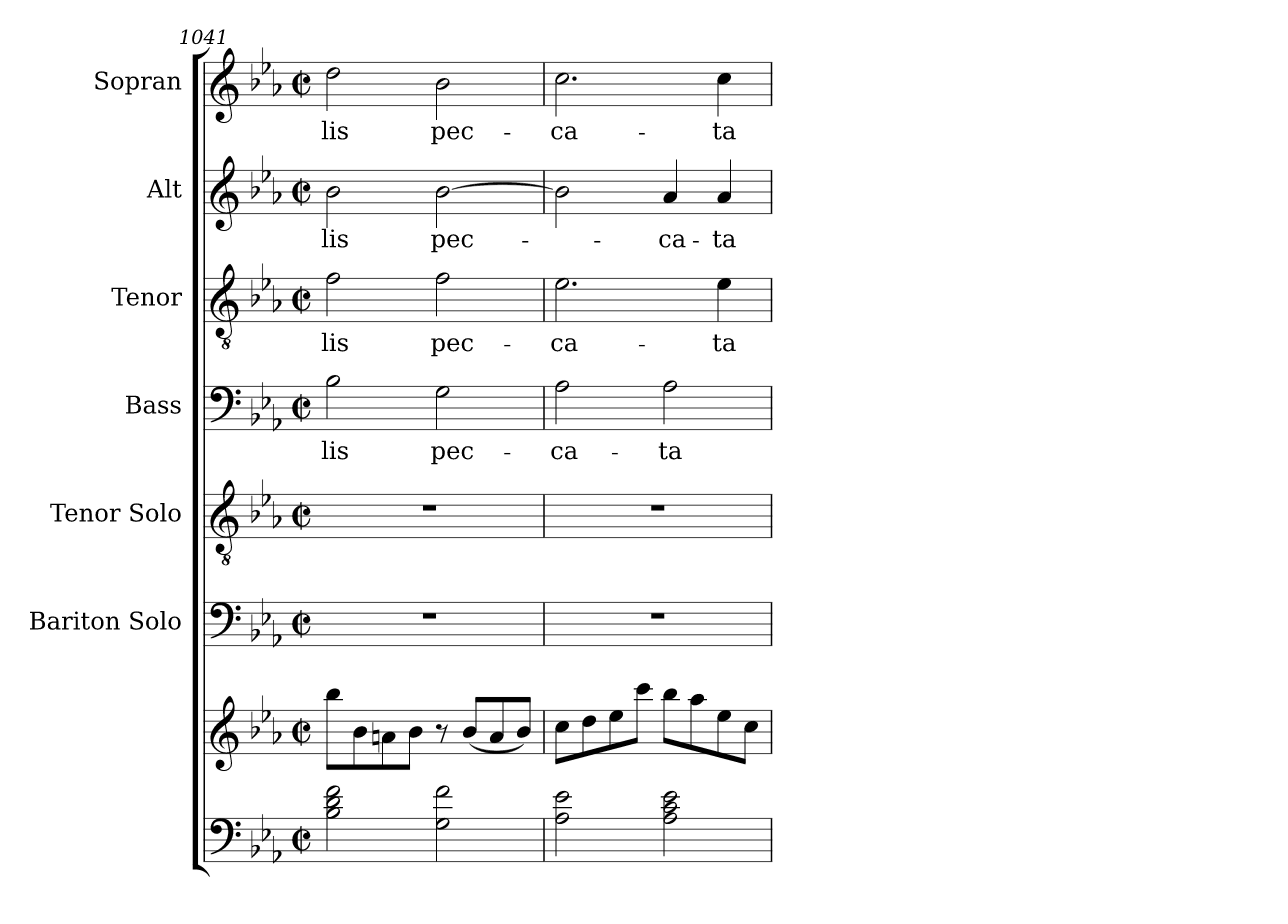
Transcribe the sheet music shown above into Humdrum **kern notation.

**kern	**kern	**kern	**kern	**kern	**text	**kern	**text	**kern	**text	**kern	**text
*part7	*part7	*part6	*part5	*part4	*part4	*part3	*part3	*part2	*part2	*part1	*part1
*staff8	*staff7	*staff6	*staff5	*staff4	*staff4	*staff3	*staff3	*staff2	*staff2	*staff1	*staff1
*	*	*I"Bariton Solo	*I"Tenor Solo	*I"Bass	*	*I"Tenor	*	*I"Alt	*	*I"Sopran	*
*	*	*	*	*I'B.	*	*I'T.	*	*I'A.	*	*I'S.	*
*clefF4	*clefG2	*clefF4	*clefGv2	*clefF4	*	*clefGv2	*	*clefG2	*	*clefG2	*
*k[b-e-a-]	*k[b-e-a-]	*k[b-e-a-]	*k[b-e-a-]	*k[b-e-a-]	*	*k[b-e-a-]	*	*k[b-e-a-]	*	*k[b-e-a-]	*
*E-:	*E-:	*E-:	*E-:	*E-:	*	*E-:	*	*E-:	*	*E-:	*
*M2/2	*M2/2	*M2/2	*M2/2	*M2/2	*	*M2/2	*	*M2/2	*	*M2/2	*
*met(c|)	*met(c|)	*met(c|)	*met(c|)	*met(c|)	*	*met(c|)	*	*met(c|)	*	*met(c|)	*
=1041	=1041	=1041	=1041	=1041	=1041	=1041	=1041	=1041	=1041	=1041	=1041
!	!	!	!	!	!LO:LY:b	!	!LO:LY:b	!	!LO:LY:b	!	!LO:LY:b
2B-\ 2d\ 2f\	8bb-\L	1r	1r	2B-\	-lis	2f\	-lis	2b-\	-lis	2dd\	-lis
.	8b-\	.	.	.	.	.	.	.	.	.	.
.	8an\	.	.	.	.	.	.	.	.	.	.
.	8b-\J	.	.	.	.	.	.	.	.	.	.
!	!	!	!	!	!LO:LY:b	!	!LO:LY:b	!	!LO:LY:b	!	!LO:LY:b
2G\ 2f\	8r	.	.	2G\	pec-	2f\	pec-	[2b-\	pec-	2b-\	pec-
.	(<8b-/L	.	.	.	.	.	.	.	.	.	.
.	8a/	.	.	.	.	.	.	.	.	.	.
.	8b-/J)	.	.	.	.	.	.	.	.	.	.
=1042	=1042	=1042	=1042	=1042	=1042	=1042	=1042	=1042	=1042	=1042	=1042
!	!	!	!	!	!LO:LY:b	!	!LO:LY:b	!	!	!	!LO:LY:b
2A-\ 2e-\	8cc\L	1r	1r	2A-\	-ca-	2.e-\	-ca-	2b-\]	.	2.cc\	-ca-
.	8dd\	.	.	.	.	.	.	.	.	.	.
.	8ee-\	.	.	.	.	.	.	.	.	.	.
.	8ccc\J	.	.	.	.	.	.	.	.	.	.
!	!	!	!	!	!LO:LY:b	!	!	!	!LO:LY:b	!	!
2A-\ 2c\ 2e-\	8bb-\L	.	.	2A-\	-ta	.	.	4a-/	-ca-	.	.
.	8aa-\	.	.	.	.	.	.	.	.	.	.
!	!	!	!	!	!	!	!LO:LY:b	!	!LO:LY:b	!	!LO:LY:b
.	8ee-\	.	.	.	.	4e-\	-ta	4a-/	-ta	4cc\	-ta
.	8cc\J	.	.	.	.	.	.	.	.	.	.
=	=	=	=	=	=	=	=	=	=	=	=
*-	*-	*-	*-	*-	*-	*-	*-	*-	*-	*-	*-
